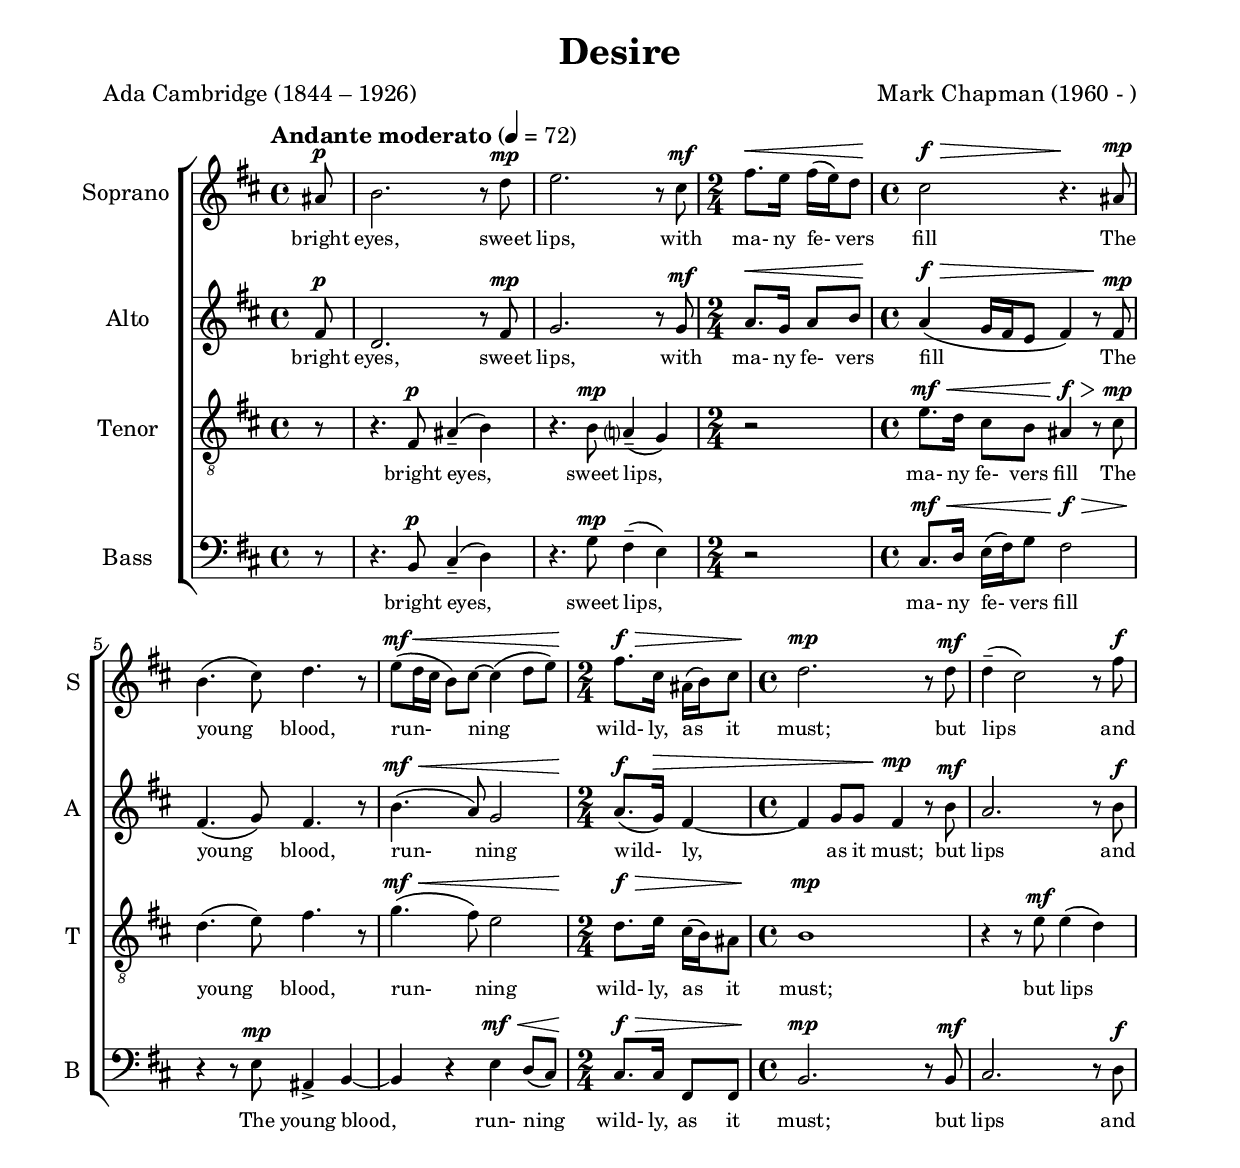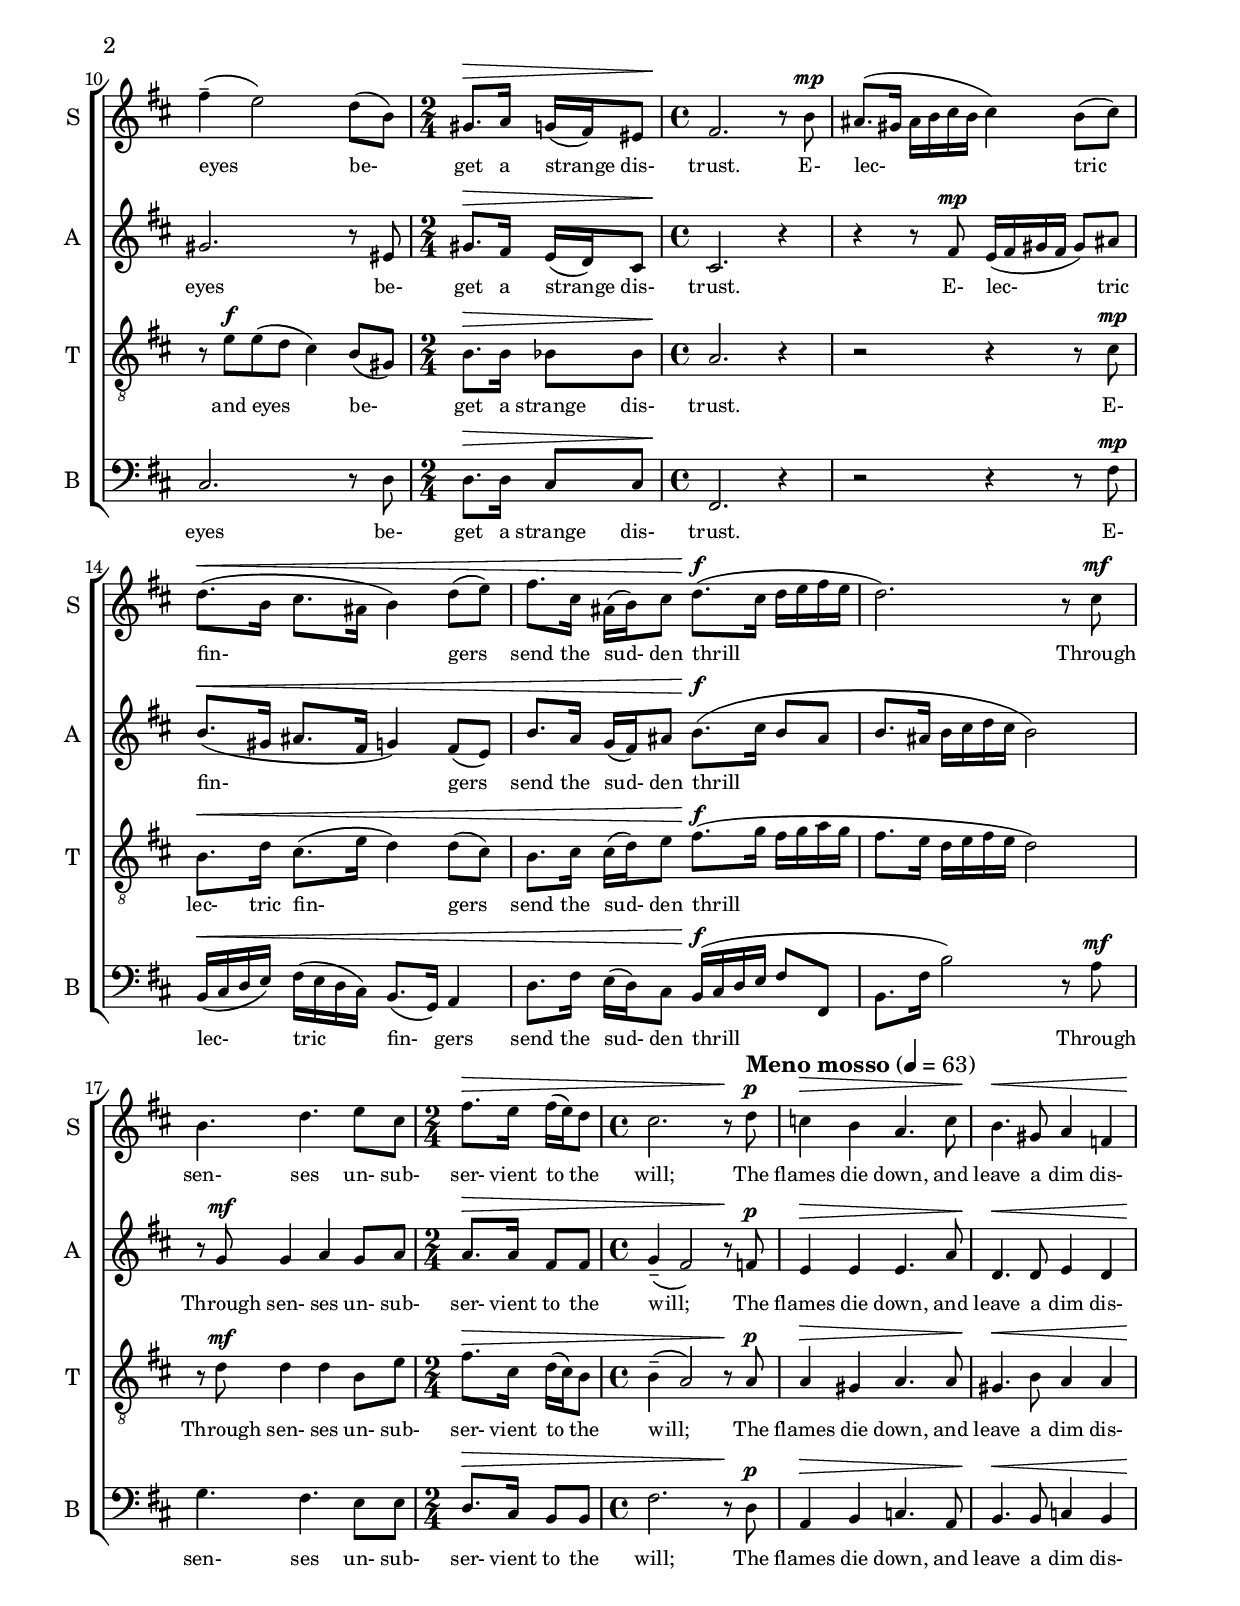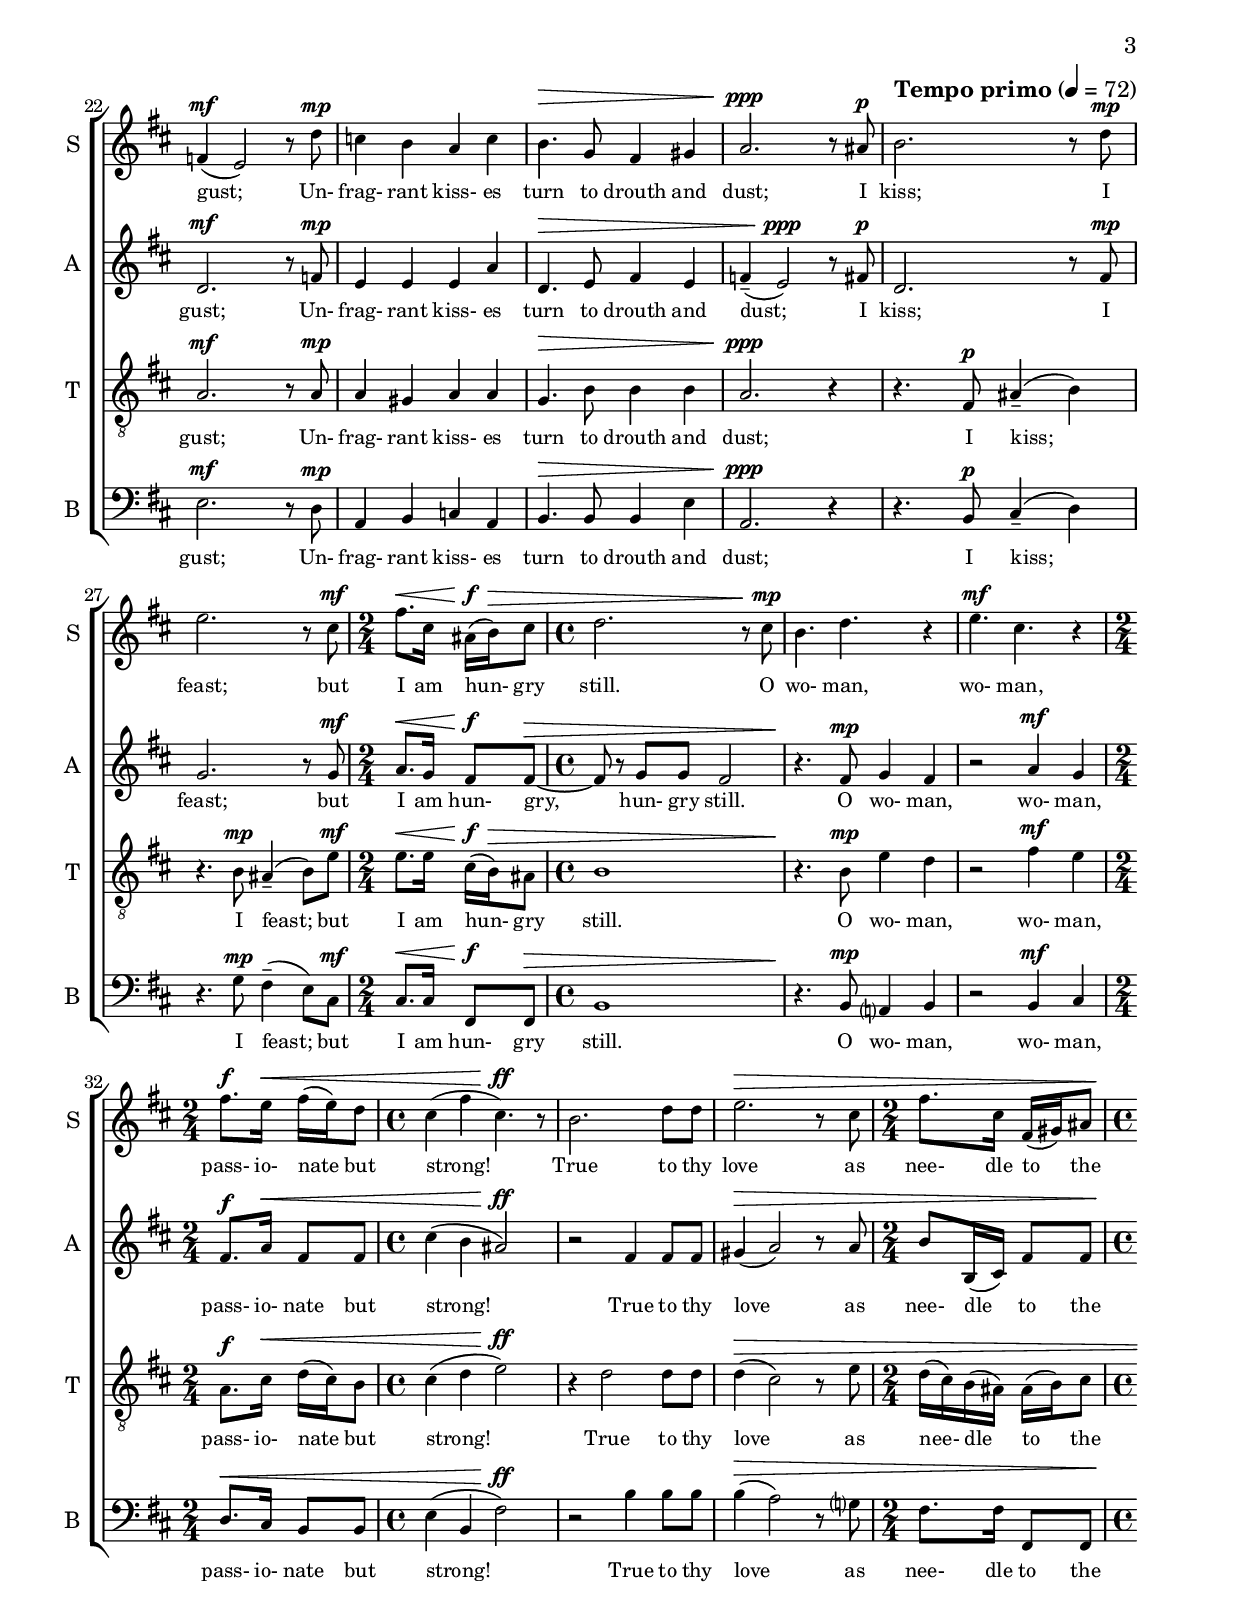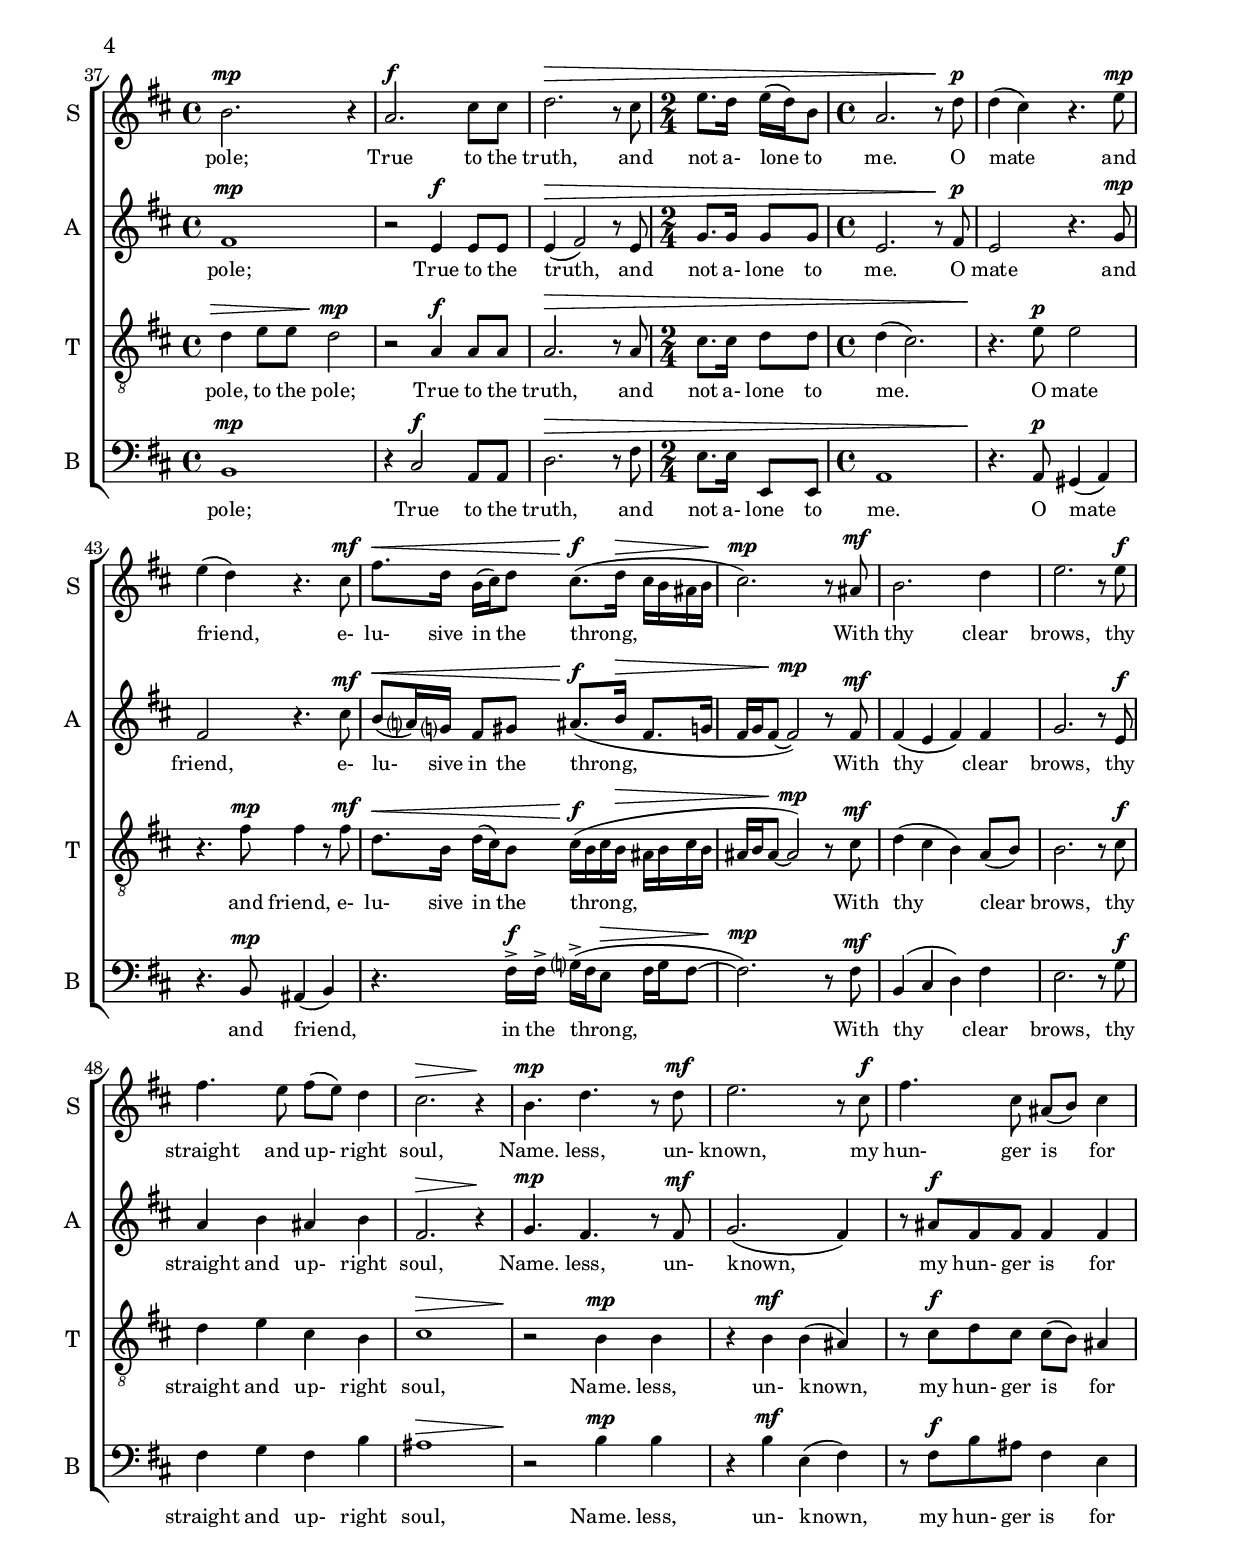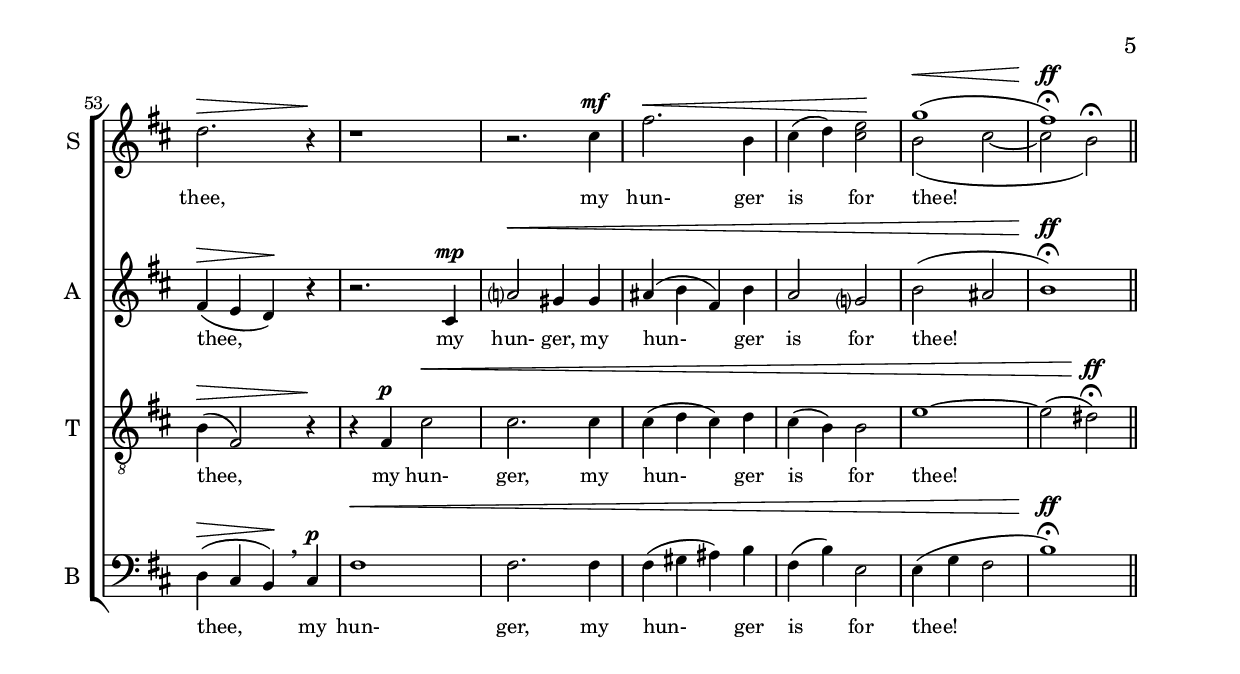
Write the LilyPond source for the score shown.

#(set-default-paper-size "a4")

\paper {

  #(set-paper-size "a4")

  top-margin = 0.75\cm

  bottom-margin = 0.75\cm

  left-margin = 1.75\cm

  line-width = 17.5\cm

  head-separation = 0.5\cm

  foot-separation = 0.5\cm

  between-system-space = 2.5\cm

  between-system-padding = #2

  ragged-bottom=##t

  ragged-last-bottom=##t

  print-page-number=##t

}


\header {
  title = "Desire"
  composer = "Mark Chapman (1960 - )"
  poet = "Ada Cambridge (1844 – 1926)"
}


\version "2.14.2"

global = {
%	\set Staff.midiInstrument = "acoustic grand"
%	\override Staff.TimeSignature #'transparent = ##t
%	\override Score.barNumber #'extra-offset = #'( 2.0 . 1.0 )
%	\override Score.barNumber #'font-size = #0
%	\override Voice.DynamicText #'font-size = #-0.5
%	\override Voice.DynamicText #'extra-offset = #'( 0.0 . -0.5 )
%	\override Score.RehearsalMark #'extra-offset = #'( 2.0 . 0.0 )
%church organ
%bright acoustic
%electric grand
%electric piano 1
%electric piano 2
        \key b \minor
        \time 4/4
        \dynamicUp
     }


sopMusic = \relative c'' { \time 4/4
\partial 8
	\tiny \dynamicUp \key b \minor \tempo "Andante moderato" 4= 72
	ais8\p b2. r8 d8\mp e2. r8 cis8\mf \time 2/4 fis8.\< e16 fis( e) d8 \time 4/4 cis2\f\> r4.\! 
	ais8\mp b4.( cis8) d4. r8 e8\mf( d16\< cis b8) cis~cis4( d8 e) \time 2/4 fis8.\f\> cis16 ais( b) cis8 \time 4/4 d2.\mp r8 
%	d8 d4( cis2) r8 fis8 fis4( e2) d8( b) \time 2/4 gis8. a16 gis( fis) eis8 \time 4/4 fis2. r8 
	d8\mf d4--( cis2) r8 fis8\f fis4--( e2) d8( b) \time 2/4 gis8.\> a16 g( fis) eis8 \time 4/4 fis2.\! r8 
	b8\mp ais8.(gis16 ais b cis b cis4) b8( cis) d8.\<( b16 cis8. ais16 b4) d8( e) 
		fis8. cis16 ais( b) cis8 d8.\f( cis16 d e fis e d2.) r8 
	cis8\mf b4. d e8 cis \time 2/4 fis8.\> e16 fis( e) d8 \time 4/4 cis2. r8\! 
	\tempo "Meno mosso" 4= 63 d8\p c4\> b a4. c8 b4.\< gis8 a4 f f\mf( e2) r8
	d'8\mp c4 b a c b4.\> g8 fis4 gis a2.\ppp r8 
	ais8\p \tempo "Tempo primo" 4= 72 b2. r8 d8\mp e2. r8 cis8\mf \time 2/4 fis8.\< cis16 ais\f( b\>) cis8 \time 4/4 d2. r8\!
	cis8\mp b4. d r4 e4.\mf cis r4 \time 2/4 fis8.\f e16\< fis( e) d8 \time 4/4 cis4( fis cis4.\ff) r8 
	b2. d8 d e2.\> r8 cis8 \time 2/4 fis8. cis16 fis,( gis) ais8 \time 4/4 b2.\mp r4
	a2.\f cis8 cis d2.\> r8 cis8 \time 2/4 e8. d16 e( d) b8 \time 4/4 a2. r8\!
	d8\p d4( cis) r4. e8\mp e4( d) r4. cis8\mf fis8.\< d16 b( cis) d8 cis8.\f( d16\> cis b ais b cis2.\mp) r8
	ais8\mf b2. d4 e2. r8 e8\f fis4. e8 fis( e) d4 cis2.\> r4\!
	b4.\mp d4. r8 d\mf e2. r8 cis8\f fis4. cis8 ais( b) cis4 d2.\> r4\! r1 r2. 
%	cis4 fis2. b,4 cis( dis) e2 g1( fis)
%	cis4 fis2. b,4 cis( d) e2 g1( fis)
	cis4\mf fis2.\< b,4 cis( d) <e cis>2 \!
 	<<{\voiceOne \tiny \stemDown \slurDown \tieDown b2( cis~cis b \fermata) }
	   \context Voice = "sopOne" {\voiceTwo \tiny \slurUp \stemUp \dynamicUp g'1\<( fis\ff ^\fermata) }  >> \bar "||"
%<<{g'1( fis)} \\ {d2 cis~cis b \fermata \bar "||"}>>
     }


altoMusic = \relative c' { \tiny \dynamicUp \key b \minor
	fis8\p d2. r8 fis\mp g2. r8 g\mf a8.\< g16 a8 b a4\f\>( g16 fis e8 fis4) r8\!
	fis\mp fis4.( g8) fis4. r8 b4.\mf\<( a8) g2 a8.\f( g16\>) fis4~fis g8 g fis4\mp r8
%	b a2. r8 a gis2. r8 eis8 eis8. fis16 e( d) cis8 cis2. r4
	b\mf a2. r8 b\f gis2. r8 eis8 gis8.\> fis16 e( d) cis8 cis2.\! r4
	r4 r8 fis\mp e16( fis gis fis gis8) ais b8.\<( gis16 ais8. fis16 g4) fis8( e) b'8. a16 g( fis) ais8 b8.\f( cis16 b8 ais b8. ais16 b cis d cis b2)
	r8 g8\mf g4 a g8 a a8.\> a16 fis8 fis g4--( fis2) r8\!
	f\p e4\> e e4. a8 d,4.\< d8 e4 d d2.\mf r8 
	f\mp e4 e e4 a d,4.\> e8 fis4 e f--( e2\ppp) r8 
	fis\p  d2. r8 fis\mp g2. r8 g\mf a8.\< g16 fis8\f fis\>~fis r g8 g fis2
%	r4. fis8 g4 fis r2 a4 g fis8. a16 fis8 fis g4( fis2.)
	r4.\! fis8\mp g4 fis r2 a4\mf g fis8.\f a16\< fis8 fis cis'4( b ais2\ff)
%	r2 fis4 fis8 fis gis4( a2) r8 b b8. fis16 fis8 e d4 e8 e d2
	r2 fis4 fis8 fis gis4\>( a2) r8 a b8 b,16( cis) fis8 fis fis1\mp 
	r2 e4\f e8 e e4\>( fis2) r8 e8 g8. g16 g8 g e2. r8\!
	fis8\p e2 r4. g8\mp fis2 r4. 
%	a8 b16( a g) fis fis8 gis ais8.( b16 fis8. g16 fis2.) r8
	cis'8\mf b8\<( a?16) g? fis8 gis ais8.\f( b16\> fis8. g16 fis g fis8~fis2\mp) r8
	fis\mf fis4( e fis) fis g2. r8 e8\f a4 b ais b fis2.\> r4\!
	g4.\mp fis r8 fis\mf g2.( fis4) r8 ais\f fis fis fis4 fis fis\>( e d\!) r r2.
%	cis4 fis2 fis4 fis ais( b fis) b ais( a) g2 b( ais b1)\fermata
	cis4\mp a'?2\< gis4 gis ais( b fis) b a2 g? b( ais b1\ff)\fermata
     }

tenMusic = \relative c { \tiny \dynamicUp \key b \minor
	r8 r4. fis8\p ais4--( b) r4. b8\mp a?4--( g) r2 e'8.\mf\< d16 cis8 b ais4\f\> r8\! 
	cis\mp d4.( e8) fis4. r8 g4.\mf\<( fis8) e2 d8.\f\> e16 cis16( b) ais8 b1\mp
%	r4 r8 e8 e2 r8 e8 e( d cis4) b8( gis) cis8. b16 bes8 bes a2. r4
	r4 r8 e8\mf e4( d) r8 e8\f e( d cis4) b8( gis) b8.\> b16 bes8 bes a2.\! r4
%	r2 r4 r8 cis b8. d16 cis8.( e16 d4) a b8. cis16 cis( d) e8 fis8.( e16 fis g a g fis8. e16 d e fis e d2) 
	r2 r4 r8 cis\mp b8.\< d16 cis8.( e16 d4) d8( cis) b8. cis16 cis( d) e8 fis8.\f( g16 fis g a g fis8. e16 d e fis e d2)  
	r8 d\mf d4 d b8 e fis8.\> cis16 d16( cis) b8 b4--( a2) r8\!
	a\p a4\> gis a4. a8 gis4.\< b8 a4 a a2.\mf r8
	a\mp a4 gis a4 a g4.\> b8 b4 b a2.\ppp r4
	r4. fis8\p ais4--( b) r4. b8\mp ais4--( b8) e\mf e8.\< e16 cis16\f( b\>) ais8 b1
	r4.\!  b8\mp e4 d r2 fis4\mf e a,8.\f cis16\< d16( cis) b8 cis4( d e2\ff)
%	r4 d2 d8 d d4( cis2) r8 b d16( cis) b8 ais16( gis) fis8 fis1 
	r4 d2 d8 d d4\>( cis2) r8 e d16( cis) b( ais) ais16( b) cis8 d4 e8 e d2\mp 
	r2 a4\f a8 a a2.\> r8 a cis8. cis16 d8 d d4( cis2.) 
%	r4. e8 e2 r4. fis8 fis4 r8 fis d8. b16 d( cis) b8 cis16( b ais gis ais b cis16 b ais2.) r8
	r4.\! e8\p e2 r4. fis8\mp fis4 r8 
	fis\mf d8.\< b16 d( cis) b8 cis16\f( b cis b\> ais b cis16 b ais b ais8~ais2\mp ) r8
	cis\mf d4( cis b) a8( b) b2. r8 cis\f d4 e cis b cis1\>
	r2\! b4\mp b r b\mf b( ais) r8 cis\f d cis cis( b) ais4 b\>( fis2) r4\! r
	fis\p cis'2\< cis2. cis4 cis( d cis) d cis( b) b2 e1~e2( dis\ff)\fermata 
     }

bassMusic = \relative c { \tiny \dynamicUp \key b \minor
	r8 r4. b8\p cis4--( d) r4. g8\mp fis4--( e) r2 cis8.\mf\< d16 e( fis) g8 fis2\f\> 
	r4\! r8 e\mp ais,4-> b~b r e4\mf\< d8( cis) cis8.\f\> cis16 fis,8 fis b2.\mp r8
%	b cis2. r8 cis8 cis2. r8 d cis8. cis16 cis8 cis fis,2. r4
	b\mf cis2. r8 d8\f cis2. r8 d d8.\> d16 cis8 cis fis,2.\! r4
%	r2 r4 r8 fis' b,16( cis d e) fis( e d cis) b8.( cis16) d8( cis) d8. fis16 e( d) cis8 b16 (cis d e fis8 fis, b8. fis'16 b2) r8
	r2 r4 r8 fis'\mp b,16\<( cis d e) fis( e d cis) b8.( g16) a4 d8. fis16 e( d) cis8 b16\f (cis d e fis8 fis, b8. fis'16 b2) r8
	a\mf g4. fis e8 e d8.\> cis16 b8 b fis'2. r8\!
	d\p a4\> b c4. a8 b4.\< b8 c4 b e2.\mf r8 
	d\mp a4 b c4 a b4.\> b8 b4 e a,2.\ppp r4 
	r4. b8\p cis4--( d) r4. g8\mp fis4--( e8) cis\mf cis8.\< cis16 fis,8\f fis\> b1
	r4.\! b8\mp a?4 b4 r2 b4\mf cis d8.\< cis16 b8 b e4( b fis'2\ff)
	r2 b4 b8 b b4\>( a2) r8 g? fis8. fis16 fis,8 fis b1\mp
	r4 cis2\f a8 a d2.\> r8 fis e8. e16 e,8 e a1
	r4.\! a8\p gis4( a) r4. b8\mp ais4( b) r4.
%	fis'16 fis e( d cis b fis'4~fis2.) r8
	fis'16\f-> fis-> g?->( fis e8\> fis16 g fis8~fis2.\mp) r8
	fis\mf b,4( cis d) fis e2. r8 g\f fis4 g fis b ais1\>
	r2\! b4\mp b r b\mf e,( fis) r8 fis\f b ais fis4 e d\>( cis b\!) \breathe
	cis\p fis1\< fis2.fis4 fis( gis ais) b fis( b) e,2 e4 (g fis2 b1\ff)\fermata
     }

sopWords = \lyricmode { \tiny

bright eyes, sweet lips, with ma- ny fe- vers fill
 The young blood, run- ning wild- ly, as it must;
 but lips and eyes be- get a strange dis- trust.
 E- lec- tric fin- gers send the sud- den thrill
 Through sen- ses un- sub- ser- vient to the will;
 The flames die down, and leave a dim dis- gust;
 Un- frag- rant kiss- es turn to drouth and dust;
 I kiss; I feast; but I am hun- gry still.

 
O wo- man, wo- man, pass- io- nate but strong!
 True to thy love as nee- dle to the pole;
True to the truth, and not a- lone to me. 
O mate and friend, e- lu- sive in the throng,
 With thy clear brows, thy straight and up- right soul,
 Name. less, un- known, my hun- ger is for thee, my hun- ger is for thee!
     }

altWords = \lyricmode { \tiny

bright eyes, sweet lips, with ma- ny fe- vers fill
 The young blood, run- ning wild- ly, as it must;
 but lips and eyes be- get a strange dis- trust.
 E- lec- tric fin- gers send the sud- den thrill
 Through sen- ses un- sub- ser- vient to the will;
 The flames die down, and leave a dim dis- gust;
 Un- frag- rant kiss- es turn to drouth and dust;
 I kiss; I feast; but I am hun- gry, hun- gry still.

 
O wo- man, wo- man, pass- io- nate but strong!
 True to thy love as nee- dle to the pole;
True to the truth, and not a- lone to me. 
O mate and friend, e- lu- sive in the throng,
 With thy clear brows, thy straight and up- right soul,
 Name. less, un- known, my hun- ger is for thee, my hun- ger, my hun- ger is for thee!
     }

tenWords = \lyricmode { \tiny
bright eyes, sweet lips, 
%with 
ma- ny fe- vers fill
 The young blood, run- ning wild- ly, as it must;
 but lips and eyes be- get a strange dis- trust.
 E- lec- tric fin- gers send the sud- den thrill
 Through sen- ses un- sub- ser- vient to the will;
 The flames die down, and leave a dim dis- gust;
 Un- frag- rant kiss- es turn to drouth and dust;
 I kiss; I feast; but I am hun- gry still.

 
O wo- man, wo- man, pass- io- nate but strong!
 True to thy love as nee- dle to the pole, to the pole;
True to the truth, and not a- lone to me. 
O mate and friend, e- lu- sive in the throng,
 With thy clear brows, thy straight and up- right soul,
 Name. less, un- known, my hun- ger is for thee, my hun- ger, my hun- ger is for thee!
     }

bassWords = \lyricmode { \tiny
bright eyes, sweet lips, 
%with 
ma- ny fe- vers fill
 The young blood, run- ning wild- ly, as it must;
 but lips and eyes be- get a strange dis- trust.
 E- lec- tric fin- gers send the sud- den thrill
 Through sen- ses un- sub- ser- vient to the will;
 The flames die down, and leave a dim dis- gust;
 Un- frag- rant kiss- es turn to drouth and dust;
 I kiss; I feast; but I am hun- gry still.

 
O wo- man, wo- man, pass- io- nate but strong!
 True to thy love as nee- dle to the pole;
True to the truth, and not a- lone to me. 
O mate and friend, 
%e- lu- sive 
in the throng,
 With thy clear brows, thy straight and up- right soul,
 Name. less, un- known, my hun- ger is for thee, my hun- ger, my hun- ger is for thee!
     }

\score {
        \context ChoirStaff <<
           \context Staff = soprano
	   <<
	     \set Staff.midiInstrument = "flute"
             \set Staff.instrumentName = "Soprano "
	     \set Staff.shortInstrumentName = "S "
              \context Voice =
                soprano { \oneVoice \sopMusic }
           >>
           \context Lyrics = soprano \lyricsto soprano \sopWords

           \context Staff = alto
	   <<
	     \set Staff.midiInstrument = "english horn"
             \set Staff.instrumentName = "Alto "
	     \set Staff.shortInstrumentName = "A "
             \context Voice =
                alto {\oneVoice \altoMusic }
           >>
           \context Lyrics = alto \lyricsto alto \altWords

           \context Staff = tenor
	   <<
	     \set Staff.midiInstrument = "clarinet"
             \set Staff.instrumentName = "Tenor "
	     \set Staff.shortInstrumentName = "T "
             \clef "treble_8"
             \context Voice =
                tenor {\oneVoice \tenMusic }
           >>
           \context Lyrics = tenor \lyricsto tenor \tenWords

           \context Staff = bass
	   <<
	     \set Staff.midiInstrument = "bassoon"
             \set Staff.instrumentName = "Bass "
	     \set Staff.shortInstrumentName = "B "
             \clef bass
             \context Voice =
                bass {\oneVoice \bassMusic }
           >>
           \context Lyrics = bass \lyricsto bass \bassWords
     >>

\midi
 {
          }

\layout {
        }

}


